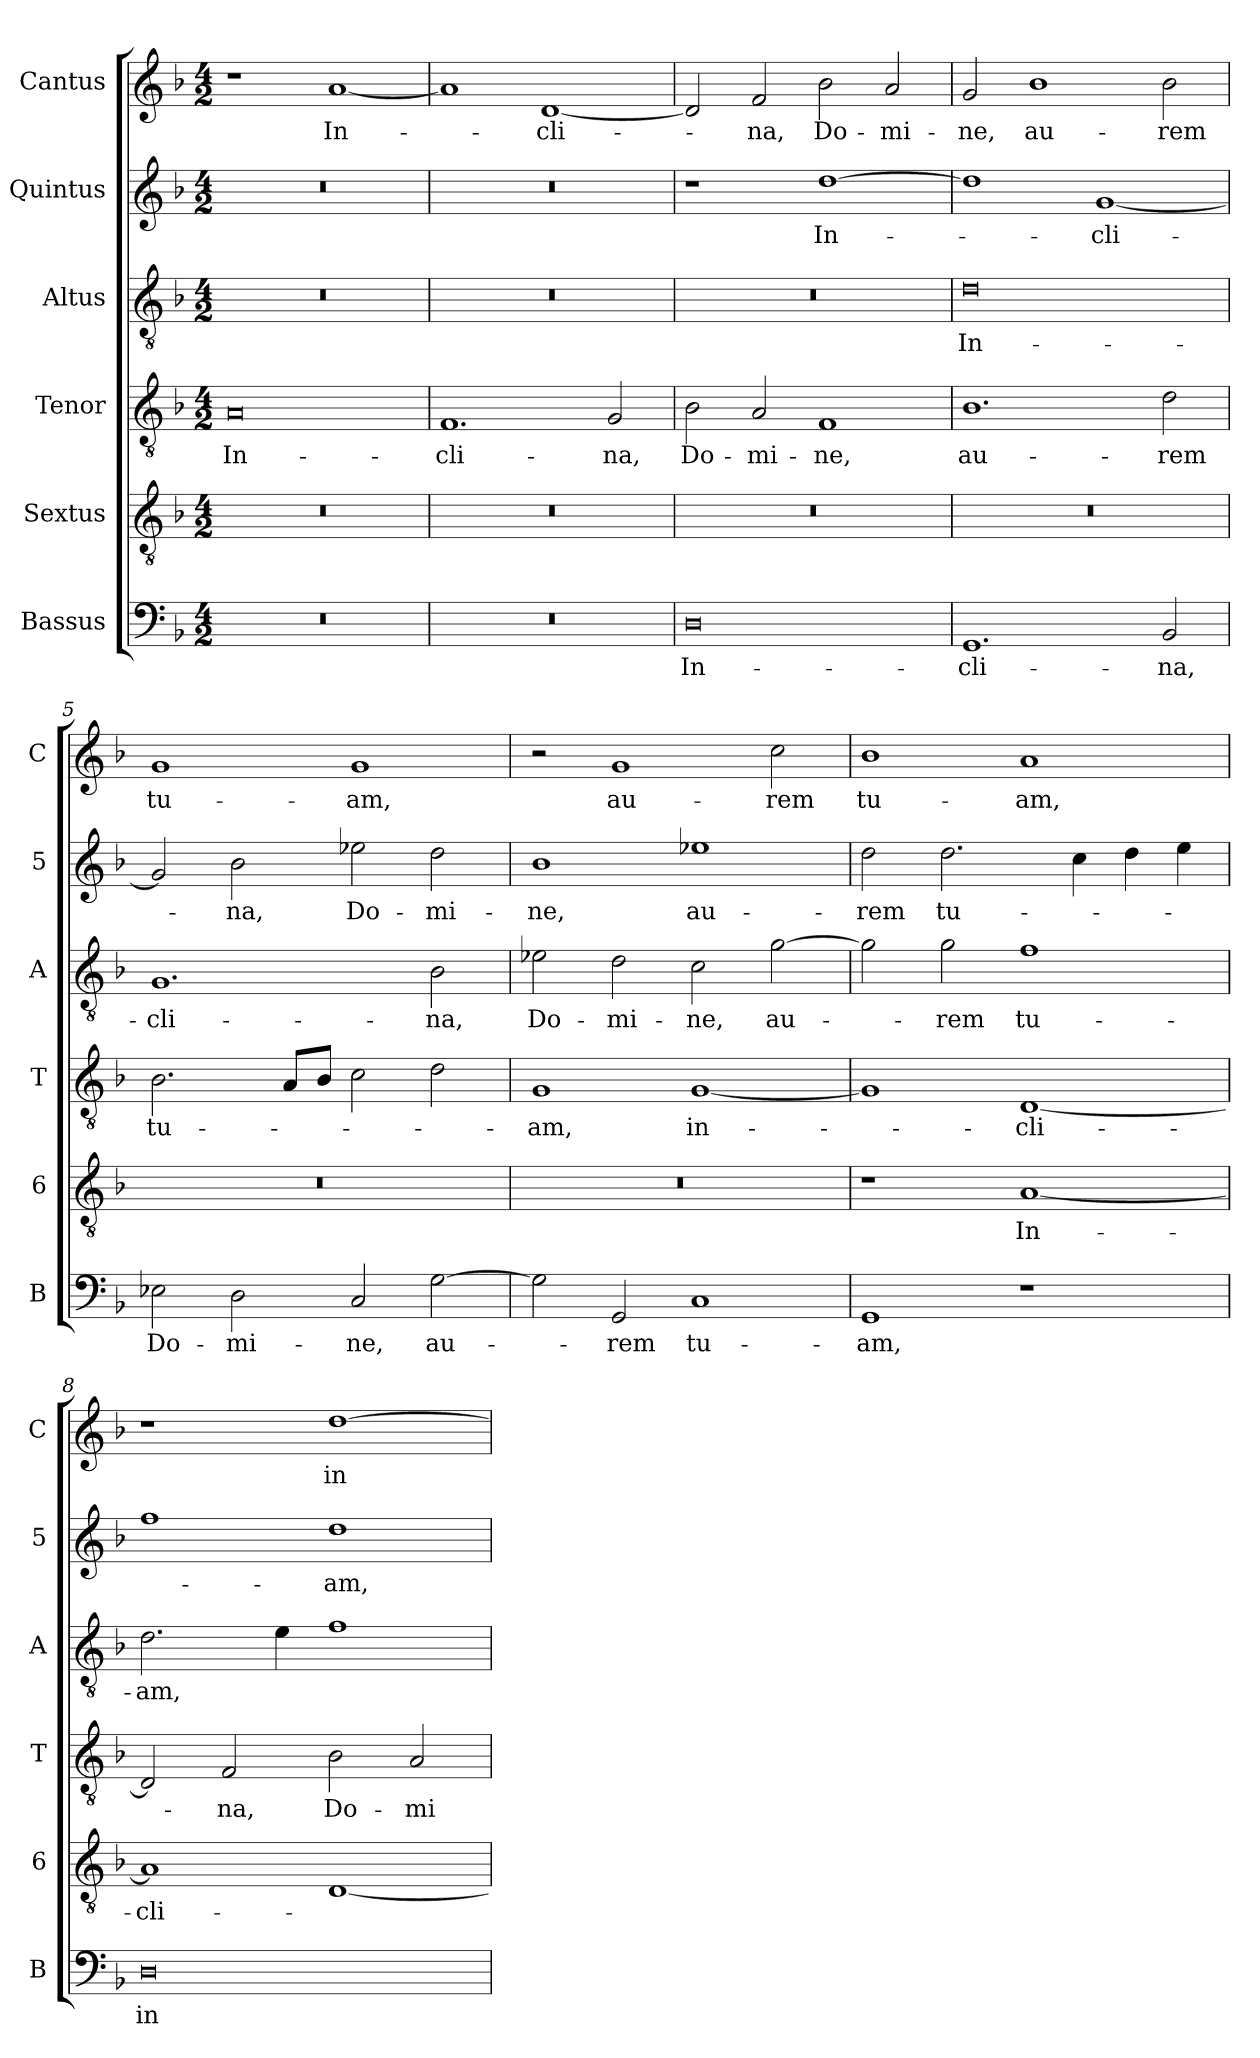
**kern	**text	**kern	**text	**kern	**text	**kern	**text	**kern	**text	**kern	**text
*part6	*part6	*part5	*part5	*part4	*part4	*part3	*part3	*part2	*part2	*part1	*part1
*staff6	*staff6	*staff5	*staff5	*staff4	*staff4	*staff3	*staff3	*staff2	*staff2	*staff1	*staff1
*I"Bassus	*	*I"Sextus	*	*I"Tenor	*	*I"Altus	*	*I"Quintus	*	*I"Cantus	*
*I'B	*	*I'6	*	*I'T	*	*I'A	*	*I'5	*	*I'C	*
*clefF4	*	*clefGv2	*	*clefGv2	*	*clefGv2	*	*clefG2	*	*clefG2	*
*k[b-]	*	*k[b-]	*	*k[b-]	*	*k[b-]	*	*k[b-]	*	*k[b-]	*
*F:	*	*F:	*	*F:	*	*F:	*	*F:	*	*F:	*
*M4/2	*	*M4/2	*	*M4/2	*	*M4/2	*	*M4/2	*	*M4/2	*
*MM232	*	*MM232	*	*MM232	*	*MM232	*	*MM232	*	*MM232	*
=1	=1	=1	=1	=1	=1	=1	=1	=1	=1	=1	=1
!	!	!	!	!	!LO:LY:b	!	!	!	!	!	!
0r	.	0r	.	0A	In-	0r	.	0r	.	1r	.
!	!	!	!	!	!	!	!	!	!	!	!LO:LY:b
.	.	.	.	.	.	.	.	.	.	[1a	In-
=2	=2	=2	=2	=2	=2	=2	=2	=2	=2	=2	=2
!	!	!	!	!	!LO:LY:b	!	!	!	!	!	!
0r	.	0r	.	1.F	-cli-	0r	.	0r	.	1a]	.
!	!	!	!	!	!	!	!	!	!	!	!LO:LY:b
.	.	.	.	.	.	.	.	.	.	[1d	-cli-
!	!	!	!	!	!LO:LY:b	!	!	!	!	!	!
.	.	.	.	2G/	-na,	.	.	.	.	.	.
=3	=3	=3	=3	=3	=3	=3	=3	=3	=3	=3	=3
!	!LO:LY:b	!	!	!	!LO:LY:b	!	!	!	!	!	!
0D	In-	0r	.	2B-\	Do-	0r	.	1r	.	2d/]	.
!	!	!	!	!	!LO:LY:b	!	!	!	!	!	!LO:LY:b
.	.	.	.	2A/	-mi-	.	.	.	.	2f/	-na,
!	!	!	!	!	!LO:LY:b	!	!	!	!LO:LY:b	!	!LO:LY:b
.	.	.	.	1F	-ne,	.	.	[1dd	In-	2b-\	Do-
!	!	!	!	!	!	!	!	!	!	!	!LO:LY:b
.	.	.	.	.	.	.	.	.	.	2a/	-mi-
=4	=4	=4	=4	=4	=4	=4	=4	=4	=4	=4	=4
!	!LO:LY:b	!	!	!	!LO:LY:b	!	!LO:LY:b	!	!	!	!LO:LY:b
1.GG	-cli-	0r	.	1.B-	au-	0d	In-	1dd]	.	2g/	-ne,
!	!	!	!	!	!	!	!	!	!	!	!LO:LY:b
.	.	.	.	.	.	.	.	.	.	1b-	au-
!	!	!	!	!	!	!	!	!	!LO:LY:b	!	!
.	.	.	.	.	.	.	.	[1g	-cli-	.	.
!	!LO:LY:b	!	!	!	!LO:LY:b	!	!	!	!	!	!LO:LY:b
2BB-/	-na,	.	.	2d\	-rem	.	.	.	.	2b-\	-rem
=5	=5	=5	=5	=5	=5	=5	=5	=5	=5	=5	=5
!	!LO:LY:b	!	!	!	!LO:LY:b	!	!LO:LY:b	!	!	!	!LO:LY:b
2E-X\	Do-	0r	.	2.B-\	tu-	1.G	-cli-	2g/]	.	1g	tu-
!	!LO:LY:b	!	!	!	!	!	!	!	!LO:LY:b	!	!
2D\	-mi-	.	.	.	.	.	.	2b-\	-na,	.	.
.	.	.	.	8A/L	.	.	.	.	.	.	.
.	.	.	.	8B-/J	.	.	.	.	.	.	.
!	!LO:LY:b	!	!	!	!	!	!	!	!LO:LY:b	!	!LO:LY:b
2C/	-ne,	.	.	2c\	.	.	.	2ee-X\	Do-	1g	-am,
!	!LO:LY:b	!	!	!	!	!	!LO:LY:b	!	!LO:LY:b	!	!
[2G\	au-	.	.	2d\	.	2B-\	-na,	2dd\	-mi-	.	.
=6	=6	=6	=6	=6	=6	=6	=6	=6	=6	=6	=6
!	!	!	!	!	!LO:LY:b	!	!LO:LY:b	!	!LO:LY:b	!	!
2G\]	.	0r	.	1G	-am,	2e-X\	Do-	1b-	-ne,	2r	.
!	!LO:LY:b	!	!	!	!	!	!LO:LY:b	!	!	!	!LO:LY:b
2GG/	-rem	.	.	.	.	2d\	-mi-	.	.	1g	au-
!	!LO:LY:b	!	!	!	!LO:LY:b	!	!LO:LY:b	!	!LO:LY:b	!	!
1C	tu-	.	.	[1G	in-	2c\	-ne,	1ee-X	au-	.	.
!	!	!	!	!	!	!	!LO:LY:b	!	!	!	!LO:LY:b
.	.	.	.	.	.	[2g\	au-	.	.	2cc\	-rem
=7	=7	=7	=7	=7	=7	=7	=7	=7	=7	=7	=7
!	!LO:LY:b	!	!	!	!	!	!	!	!LO:LY:b	!	!LO:LY:b
1GG	-am,	1r	.	1G]	.	2g\]	.	2dd\	rem	1b-	tu-
!	!	!	!	!	!	!	!LO:LY:b	!	!LO:LY:b	!	!
.	.	.	.	.	.	2g\	-rem	2.dd\	tu-	.	.
!	!	!	!LO:LY:b	!	!LO:LY:b	!	!LO:LY:b	!	!	!	!LO:LY:b
1r	.	[1A	In-	[1D	-cli-	1f	tu-	.	.	1a	-am,
.	.	.	.	.	.	.	.	4cc\	.	.	.
.	.	.	.	.	.	.	.	4dd\	.	.	.
.	.	.	.	.	.	.	.	4ee\	.	.	.
=8	=8	=8	=8	=8	=8	=8	=8	=8	=8	=8	=8
!	!LO:LY:b	!	!LO:LY:b	!	!	!	!LO:LY:b	!	!	!	!
0D	in-	1A]	-cli-	2D/]	.	2.d\	-am,	1ff	.	1r	.
!	!	!	!	!	!LO:LY:b	!	!	!	!	!	!
.	.	.	.	2F/	-na,	.	.	.	.	.	.
.	.	.	.	.	.	4e\	.	.	.	.	.
!	!	!	!	!	!LO:LY:b	!	!	!	!LO:LY:b	!	!LO:LY:b
.	.	[1D	.	2B-\	Do-	1f	.	1dd	-am,	[1dd	in-
!	!	!	!	!	!LO:LY:b	!	!	!	!	!	!
.	.	.	.	2A/	-mi-	.	.	.	.	.	.
=	=	=	=	=	=	=	=	=	=	=	=
*-	*-	*-	*-	*-	*-	*-	*-	*-	*-	*-	*-
